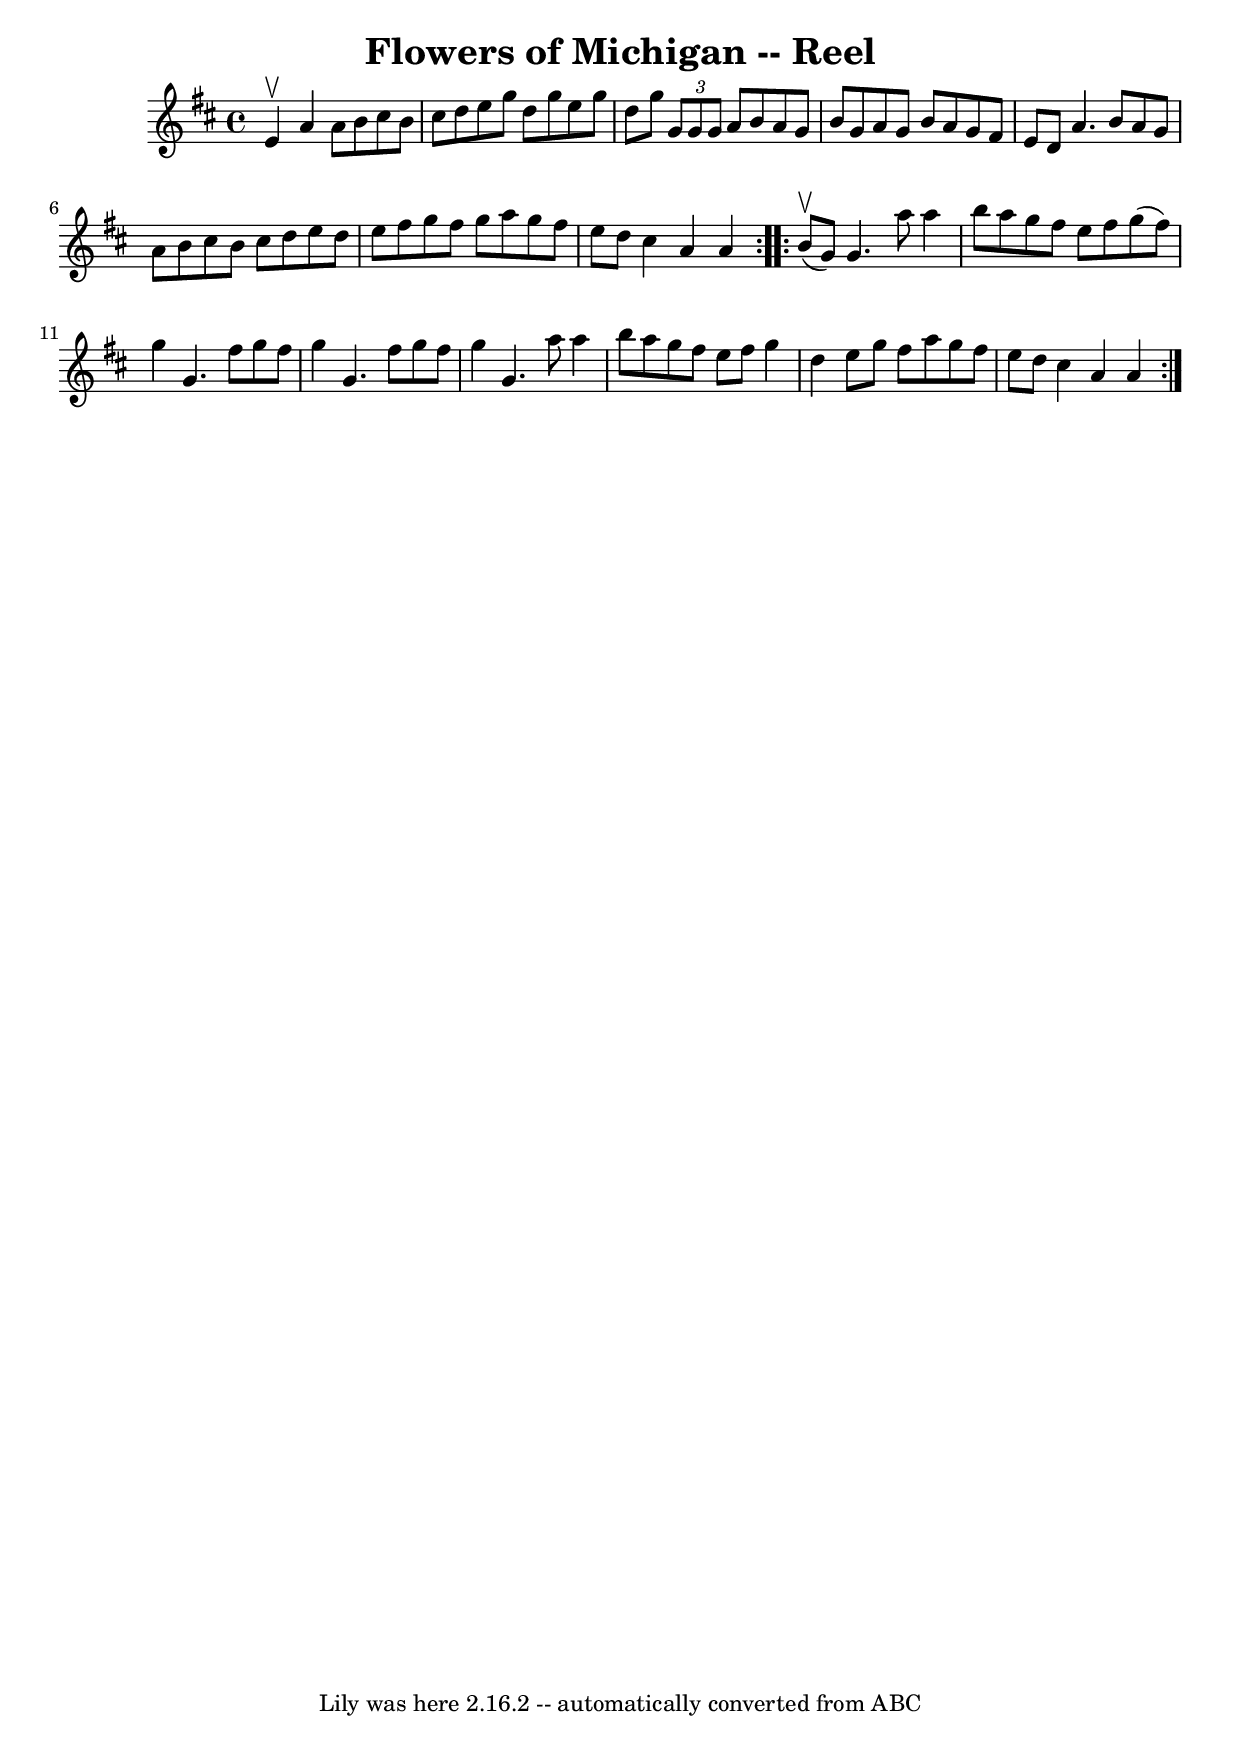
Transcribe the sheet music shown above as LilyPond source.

\version "2.16.2"
\include "Mammoth.ily"
\header {
  %% book = "Ryan's Mammoth Collection"
  crossRefNumber = "1"
  footnotes = "\\\\390"
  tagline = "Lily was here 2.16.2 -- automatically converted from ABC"
  title = "Flowers of Michigan -- Reel"

}
voicedefault =  {



  \repeat volta 2 {

    \time 4/4 
    \key a \mixolydian     e'4^\upbow  |
    a'4 a'8 b'8         cis''8 b'8 cis''8 d''8     |
    e''8 g''8 d''8 g''8         e''8 g''8 d''8 g''8     |
    \times 2/3 { g'8 g'8 g'8  
	       }       a'8 b'8 a'8 g'8 b'8 g'8     |
    a'8 g'8 b'8 a'8       g'8 fis'8 e'8 d'8     |
    a'4. b'8 a'8 g'8 a'8        b'8     |
    cis''8 b'8 cis''8 d''8 e''8 d''8 e''8         fis''8     |
    g''8 fis''8 g''8 a''8 g''8 fis''8 e''8        d''8     |
    cis''4 a'4 a'4  
  }     
  \repeat volta 2 {     b'8^\upbow(g'8)  |
    g'4. a''8 a''4 b''8 a''8     |
    g''8 fis''8 e''8 fis''8 g''8 (fis''8) g''4     |
    g'4. fis''8 g''8 fis''8 g''4    |
    g'4.         fis''8 g''8 fis''8 g''4     |
    g'4. a''8 a''4 b''8        a''8     |
    g''8 fis''8 e''8 fis''8 g''4 d''4     |
    e''8 g''8 fis''8 a''8 g''8 fis''8 e''8 d''8     |
    cis''4 a'4 a'4  
  }   

}

\score{
  <<

    \context Staff="default"
    {
      \voicedefault 
      
    }

  >>
  \layout {
    
  }
  \midi {
  }

}
